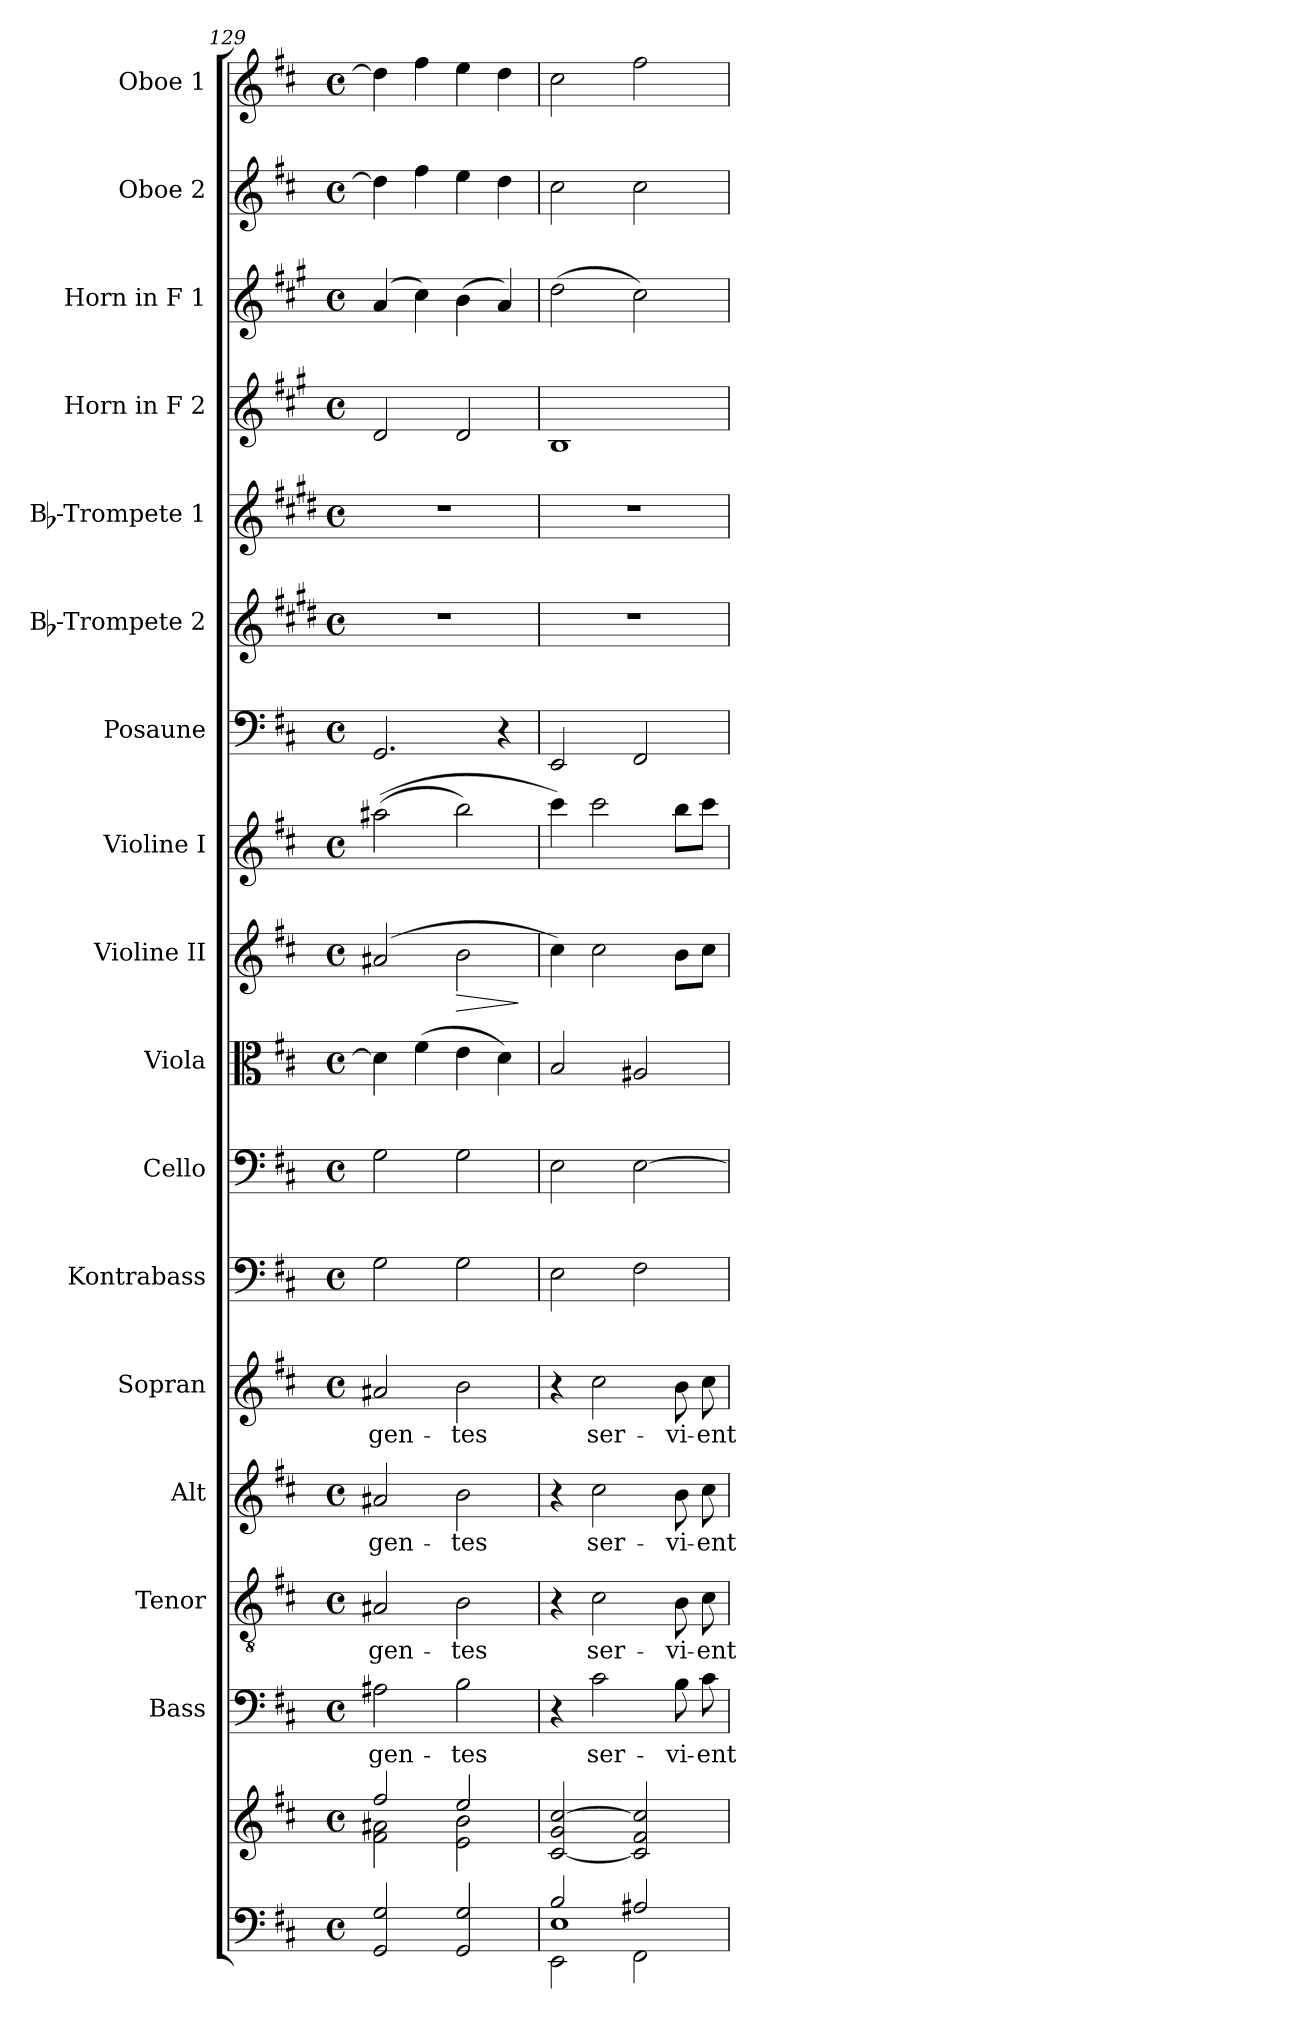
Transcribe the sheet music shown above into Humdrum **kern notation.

**kern	**kern	**kern	**text	**kern	**text	**kern	**text	**kern	**text	**kern	**kern	**kern	**kern	**dynam	**kern	**kern	**kern	**kern	**kern	**kern	**kern	**kern
*part17	*part17	*part16	*part16	*part15	*part15	*part14	*part14	*part13	*part13	*part12	*part11	*part10	*part9	*part9	*part8	*part7	*part6	*part5	*part4	*part3	*part2	*part1
*staff18	*staff17	*staff16	*staff16	*staff15	*staff15	*staff14	*staff14	*staff13	*staff13	*staff12	*staff11	*staff10	*staff9	*staff9	*staff8	*staff7	*staff6	*staff5	*staff4	*staff3	*staff2	*staff1
*	*	*I"Bass	*	*I"Tenor	*	*I"Alt	*	*I"Sopran	*	*I"Kontrabass	*I"Cello	*I"Viola	*I"Violine II	*	*I"Violine I	*I"Posaune	*I"Bb-Trompete 2	*I"Bb-Trompete 1	*I"Horn in F 2	*I"Horn in F 1	*I"Oboe 2	*I"Oboe 1
*	*	*I'B.	*	*I'T.	*	*I'A.	*	*I'S.	*	*I'Kb.	*	*I'Vla.	*I'Vl. II	*	*I'Vl. I	*I'Pos.	*I'Bb Trp. 2	*I'Bb Trp. 1	*	*	*I'Ob. 2	*I'Ob. 1
*clefF4	*clefG2	*clefF4	*	*clefGv2	*	*clefG2	*	*clefG2	*	*clefF4	*clefF4	*clefC3	*clefG2	*	*clefG2	*clefF4	*clefG2	*clefG2	*clefG2	*clefG2	*clefG2	*clefG2
*	*	*	*	*	*	*	*	*	*	*ITrd7c12	*	*	*	*	*	*	*ITrd1c2	*ITrd1c2	*ITrd4c7	*ITrd4c7	*	*
*k[f#c#]	*k[f#c#]	*k[f#c#]	*	*k[f#c#]	*	*k[f#c#]	*	*k[f#c#]	*	*k[f#c#]	*k[f#c#]	*k[f#c#]	*k[f#c#]	*	*k[f#c#]	*k[f#c#]	*k[f#c#]	*k[f#c#]	*k[f#c#]	*k[f#c#]	*k[f#c#]	*k[f#c#]
*D:	*D:	*D:	*	*D:	*	*D:	*	*D:	*	*D:	*D:	*D:	*D:	*	*D:	*D:	*D:	*D:	*D:	*D:	*D:	*D:
*M4/4	*M4/4	*M4/4	*	*M4/4	*	*M4/4	*	*M4/4	*	*M4/4	*M4/4	*M4/4	*M4/4	*	*M4/4	*M4/4	*M4/4	*M4/4	*M4/4	*M4/4	*M4/4	*M4/4
*met(c)	*met(c)	*met(c)	*	*met(c)	*	*met(c)	*	*met(c)	*	*met(c)	*met(c)	*met(c)	*met(c)	*	*met(c)	*met(c)	*met(c)	*met(c)	*met(c)	*met(c)	*met(c)	*met(c)
=129	=129	=129	=129	=129	=129	=129	=129	=129	=129	=129	=129	=129	=129	=129	=129	=129	=129	=129	=129	=129	=129	=129
*	*^	*	*	*	*	*	*	*	*	*	*	*	*	*	*	*	*	*	*	*	*	*
!	!	!	!	!LO:LY:b	!	!LO:LY:b	!	!LO:LY:b	!	!LO:LY:b	!	!	!	!	!	!	!	!	!	!	!	!	!
2GG/ 2G/	2ff#/	2f#\ 2a#X\	2A#X\	gen-	2A#X/	gen-	2a#X/	gen-	2a#X/	gen-	2GG\	2G\	4d\]	(2a#X/	.	(>(>2aa#X\	2.GG/	1r	1r	2G/	(4d/	4dd\]	4dd\]
.	.	.	.	.	.	.	.	.	.	.	.	.	(>4f#\	.	.	.	.	.	.	.	4f#\)	4ff#\	4ff#\
!	!	!	!	!LO:LY:b	!	!LO:LY:b	!	!LO:LY:b	!	!LO:LY:b	!	!	!	!	!LO:HP:b	!	!	!	!	!	!	!	!
2GG/ 2G/	2ee/	2e\ 2b\	2B\	-tes	2B\	-tes	2b\	-tes	2b\	-tes	2GG\	2G\	4e\	2b\	>	2bb\)	.	.	.	2G/	(>4e\	4ee\	4ee\
.	.	.	.	.	.	.	.	.	.	.	.	.	4d\)	.	.	.	4r	.	.	.	4d/)	4dd\	4dd\
*	*v	*v	*	*	*	*	*	*	*	*	*	*	*	*	*	*	*	*	*	*	*	*	*
.	.	.	.	.	.	.	.	.	.	.	.	.	.	]	.	.	.	.	.	.	.	.
=130	=130	=130	=130	=130	=130	=130	=130	=130	=130	=130	=130	=130	=130	=130	=130	=130	=130	=130	=130	=130	=130	=130
*^	*	*	*	*	*	*	*	*	*	*	*	*	*	*	*	*	*	*	*	*	*	*
*	*^	*	*	*	*	*	*	*	*	*	*	*	*	*	*	*	*	*	*	*	*	*	*
2B/	2EE\	1E	[2c#/ 2g/ [2cc#/	4r	.	4r	.	4r	.	4r	.	2EE\	2E\	2B/	4cc#\)	.	4ccc#\)	2EE/	1r	1r	1E	(>2g\	2cc#\	2cc#\
!	!	!	!	!	!LO:LY:b	!	!LO:LY:b	!	!LO:LY:b	!	!LO:LY:b	!	!	!	!	!	!	!	!	!	!	!	!	!
.	.	.	.	2c#\	ser-	2c#\	ser-	2cc#\	ser-	2cc#\	ser-	.	.	.	2cc#\	.	2ccc#\	.	.	.	.	.	.	.
2A#X/	2FF#\	.	2c#/] 2f#/ 2cc#/]	.	.	.	.	.	.	.	.	2FF#\	[2E\	2A#X/	.	.	.	2FF#/	.	.	.	2f#\)	2cc#\	2ff#\
!	!	!	!	!	!LO:LY:b	!	!LO:LY:b	!	!LO:LY:b	!	!LO:LY:b	!	!	!	!	!	!	!	!	!	!	!	!	!
.	.	.	.	8B\	-vi-	8B\	-vi-	8b\	-vi-	8b\	-vi-	.	.	.	8b\L	.	8bb\L	.	.	.	.	.	.	.
!	!	!	!	!	!LO:LY:b	!	!LO:LY:b	!	!LO:LY:b	!	!LO:LY:b	!	!	!	!	!	!	!	!	!	!	!	!	!
.	.	.	.	8c#\	-ent	8c#\	-ent	8cc#\	-ent	8cc#\	-ent	.	.	.	8cc#\J	.	8ccc#\J	.	.	.	.	.	.	.
*v	*v	*v	*	*	*	*	*	*	*	*	*	*	*	*	*	*	*	*	*	*	*	*	*	*
=	=	=	=	=	=	=	=	=	=	=	=	=	=	=	=	=	=	=	=	=	=	=
*-	*-	*-	*-	*-	*-	*-	*-	*-	*-	*-	*-	*-	*-	*-	*-	*-	*-	*-	*-	*-	*-	*-
